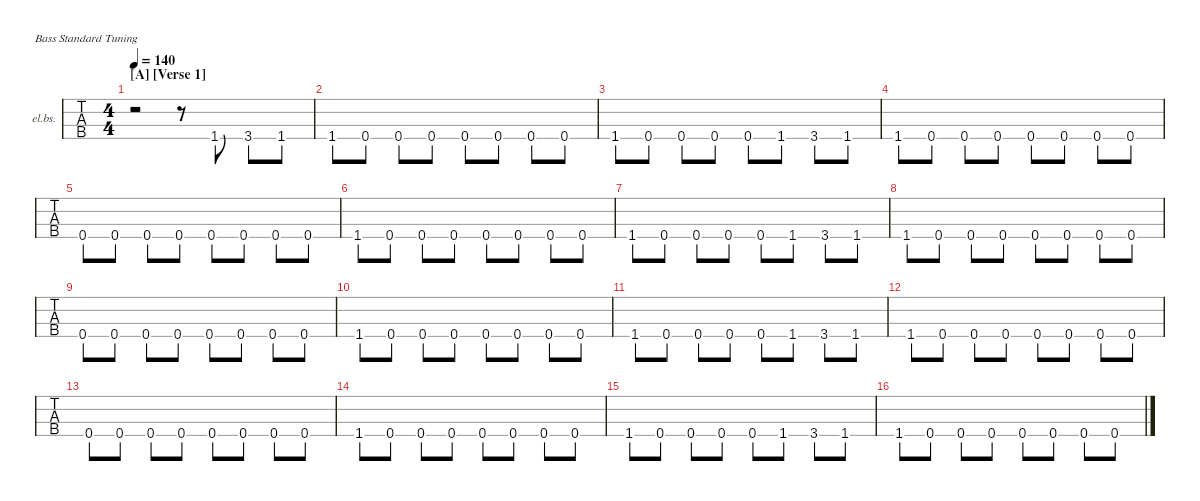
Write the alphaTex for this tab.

\defaultSystemsLayout 4
\hideDynamics
\bracketExtendMode nobrackets
\firstSystemTrackNameOrientation horizontal
\track ("Bass" "el.bs.") {instrument electricbasspick}
\staff {tabs}
\tuning (G2 D2 A1 E1)
\ts (4 4)
\beaming (8 2 2 2 2)
\section ("A" "[Verse 1]")
\tempo 140
\clef f4
\ks c
r.2{dy f instrument electricbasspick} r.8 1.4.8 3.4.8 1.4.8 |
1.4.8 0.4.8 0.4.8 0.4.8 0.4.8 0.4.8 0.4.8 0.4.8 |
1.4.8 0.4.8 0.4.8 0.4.8 0.4.8 1.4.8 3.4.8 1.4.8 |
1.4.8 0.4.8 0.4.8 0.4.8 0.4.8 0.4.8 0.4.8 0.4.8 |
0.4.8 0.4.8 0.4.8 0.4.8 0.4.8 0.4.8 0.4.8 0.4.8 |
1.4.8 0.4.8 0.4.8 0.4.8 0.4.8 0.4.8 0.4.8 0.4.8 |
1.4.8 0.4.8 0.4.8 0.4.8 0.4.8 1.4.8 3.4.8 1.4.8 |
1.4.8 0.4.8 0.4.8 0.4.8 0.4.8 0.4.8 0.4.8 0.4.8 |
0.4.8 0.4.8 0.4.8 0.4.8 0.4.8 0.4.8 0.4.8 0.4.8 |
1.4.8 0.4.8 0.4.8 0.4.8 0.4.8 0.4.8 0.4.8 0.4.8 |
1.4.8 0.4.8 0.4.8 0.4.8 0.4.8 1.4.8 3.4.8 1.4.8 |
1.4.8 0.4.8 0.4.8 0.4.8 0.4.8 0.4.8 0.4.8 0.4.8 |
0.4.8 0.4.8 0.4.8 0.4.8 0.4.8 0.4.8 0.4.8 0.4.8 |
1.4.8 0.4.8 0.4.8 0.4.8 0.4.8 0.4.8 0.4.8 0.4.8 |
1.4.8 0.4.8 0.4.8 0.4.8 0.4.8 1.4.8 3.4.8 1.4.8 |
1.4.8 0.4.8 0.4.8 0.4.8 0.4.8 0.4.8 0.4.8 0.4.8
